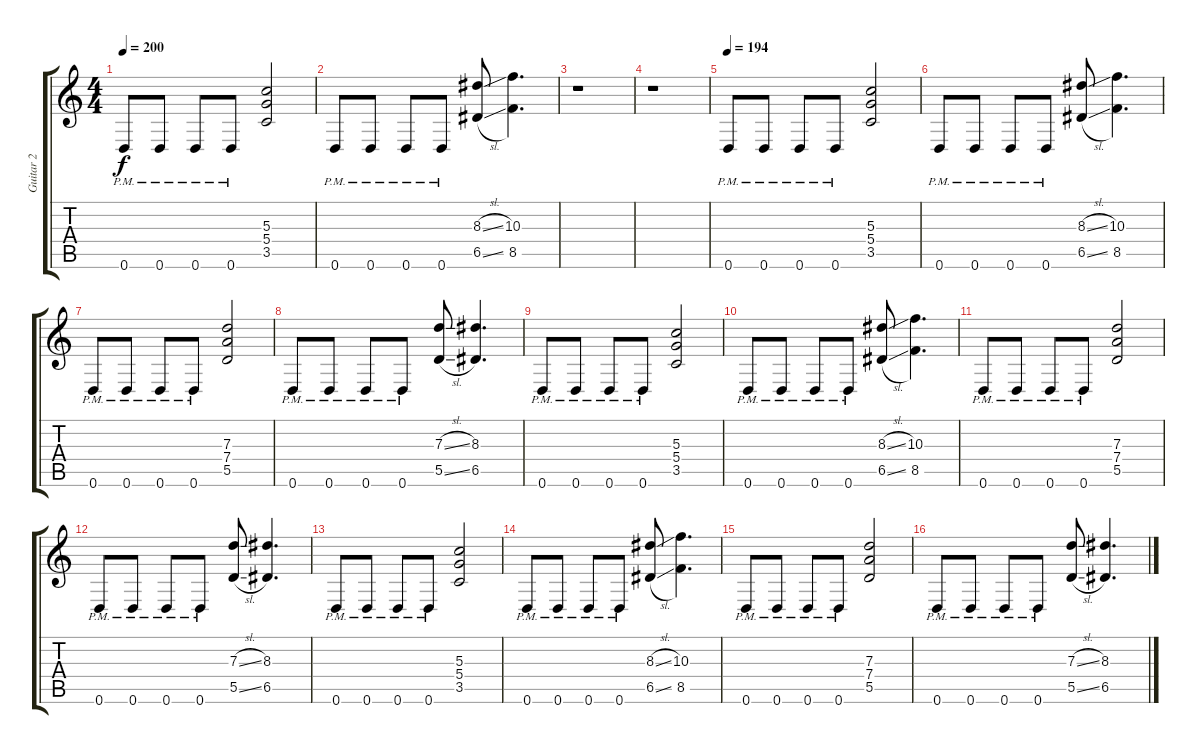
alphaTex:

\track ("Guitar 2" "Guitar 2") {instrument distortionguitar}
\staff {score tabs}
\tuning (E4 B3 G3 D3 A2 D2) {hide}
\ts (4 4)
\tempo 200
\clef g2
\ks c
0.6{pm}.8{dy f} 0.6{pm}.8 0.6{pm}.8 0.6{pm}.8 (5.3 5.4 3.5).2 |
0.6{pm}.8 0.6{pm}.8 0.6{pm}.8 0.6{pm}.8 (8.3{sl} 6.5{sl}).8 (10.3 8.5).4{d} |
r.1 |
r.1 |
\tempo 194
0.6{pm}.8 0.6{pm}.8 0.6{pm}.8 0.6{pm}.8 (5.3 5.4 3.5).2 |
0.6{pm}.8 0.6{pm}.8 0.6{pm}.8 0.6{pm}.8 (8.3{sl} 6.5{sl}).8 (10.3 8.5).4{d} |
0.6{pm}.8 0.6{pm}.8 0.6{pm}.8 0.6{pm}.8 (7.3 7.4 5.5).2 |
0.6{pm}.8 0.6{pm}.8 0.6{pm}.8 0.6{pm}.8 (7.3{sl} 5.5{sl}).8 (8.3 6.5).4{d} |
0.6{pm}.8 0.6{pm}.8 0.6{pm}.8 0.6{pm}.8 (5.3 5.4 3.5).2 |
0.6{pm}.8 0.6{pm}.8 0.6{pm}.8 0.6{pm}.8 (8.3{sl} 6.5{sl}).8 (10.3 8.5).4{d} |
0.6{pm}.8 0.6{pm}.8 0.6{pm}.8 0.6{pm}.8 (7.3 7.4 5.5).2 |
0.6{pm}.8 0.6{pm}.8 0.6{pm}.8 0.6{pm}.8 (7.3{sl} 5.5{sl}).8 (8.3 6.5).4{d} |
0.6{pm}.8 0.6{pm}.8 0.6{pm}.8 0.6{pm}.8 (5.3 5.4 3.5).2 |
0.6{pm}.8 0.6{pm}.8 0.6{pm}.8 0.6{pm}.8 (8.3{sl} 6.5{sl}).8 (10.3 8.5).4{d} |
0.6{pm}.8 0.6{pm}.8 0.6{pm}.8 0.6{pm}.8 (7.3 7.4 5.5).2 |
0.6{pm}.8 0.6{pm}.8 0.6{pm}.8 0.6{pm}.8 (7.3{sl} 5.5{sl}).8 (8.3 6.5).4{d}
